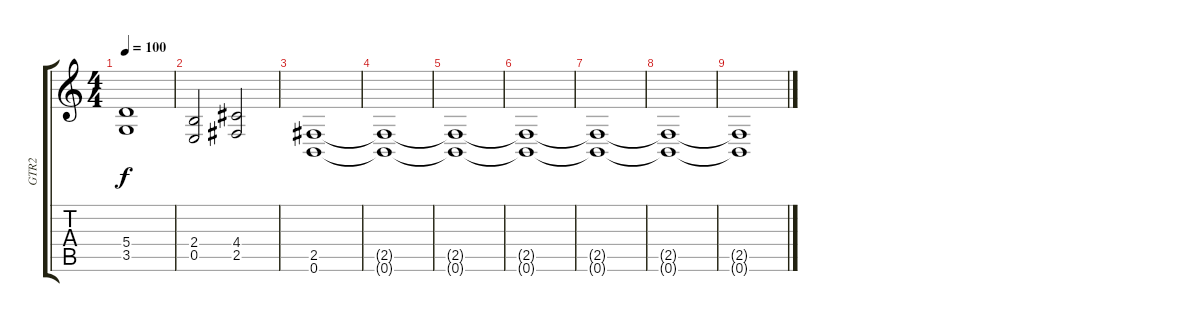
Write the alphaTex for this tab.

\track ("GTR2" "GTR2") {instrument distortionguitar}
\staff {score tabs}
\tuning (B3 Gb3 D3 A2 E2 B1) {hide}
\ts (4 4)
\tempo 100
\clef g2
\ks c
(5.4 3.5).1{dy f} |
(2.4 0.5).2 (4.4 2.5).2 |
(2.5 0.6).1 |
(2.5{t} 0.6{t}).1 |
(2.5{t} 0.6{t}).1 |
(2.5{t} 0.6{t}).1{volume 0} |
(2.5{t} 0.6{t}).1 |
(2.5{t} 0.6{t}).1 |
(2.5{t} 0.6{t}).1
